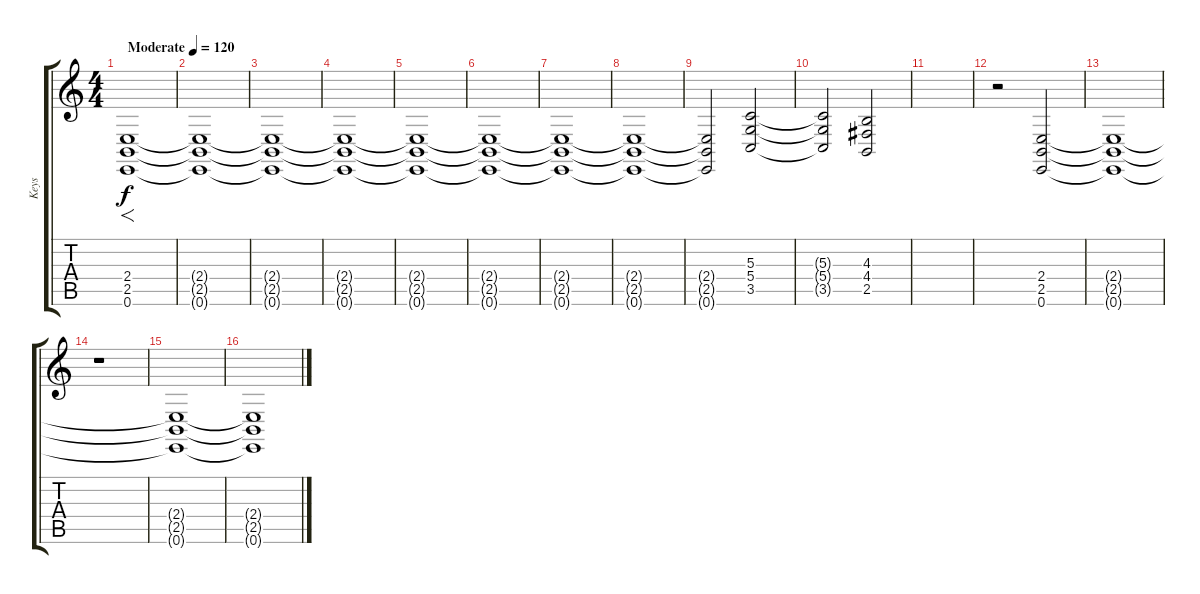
\track ("Keys" "Keys") {instrument drawbarorgan}
\staff {score tabs}
\tuning (E4 B3 G3 D3 A2 E2) {hide}
\ts (4 4)
\tempo (120 "Moderate")
\clef g2
\ks c
(2.4 2.5 0.6).1{f dy f instrument drawbarorgan} |
(2.4{t} 2.5{t} 0.6{t}).1 |
(2.4{t} 2.5{t} 0.6{t}).1 |
(2.4{t} 2.5{t} 0.6{t}).1 |
(2.4{t} 2.5{t} 0.6{t}).1 |
(2.4{t} 2.5{t} 0.6{t}).1 |
(2.4{t} 2.5{t} 0.6{t}).1 |
(2.4{t} 2.5{t} 0.6{t}).1 |
(2.4{t} 2.5{t} 0.6{t}).2 (5.3 5.4 3.5).2 |
(5.3{t} 5.4{t} 3.5{t}).2 (4.3 4.4 2.5).2 |
|
r.2 (2.4 2.5 0.6).2 |
(2.4{t} 2.5{t} 0.6{t}).1 |
r.1 |
(2.4{t} 2.5{t} 0.6{t}).1 |
(2.4{t} 2.5{t} 0.6{t}).1
